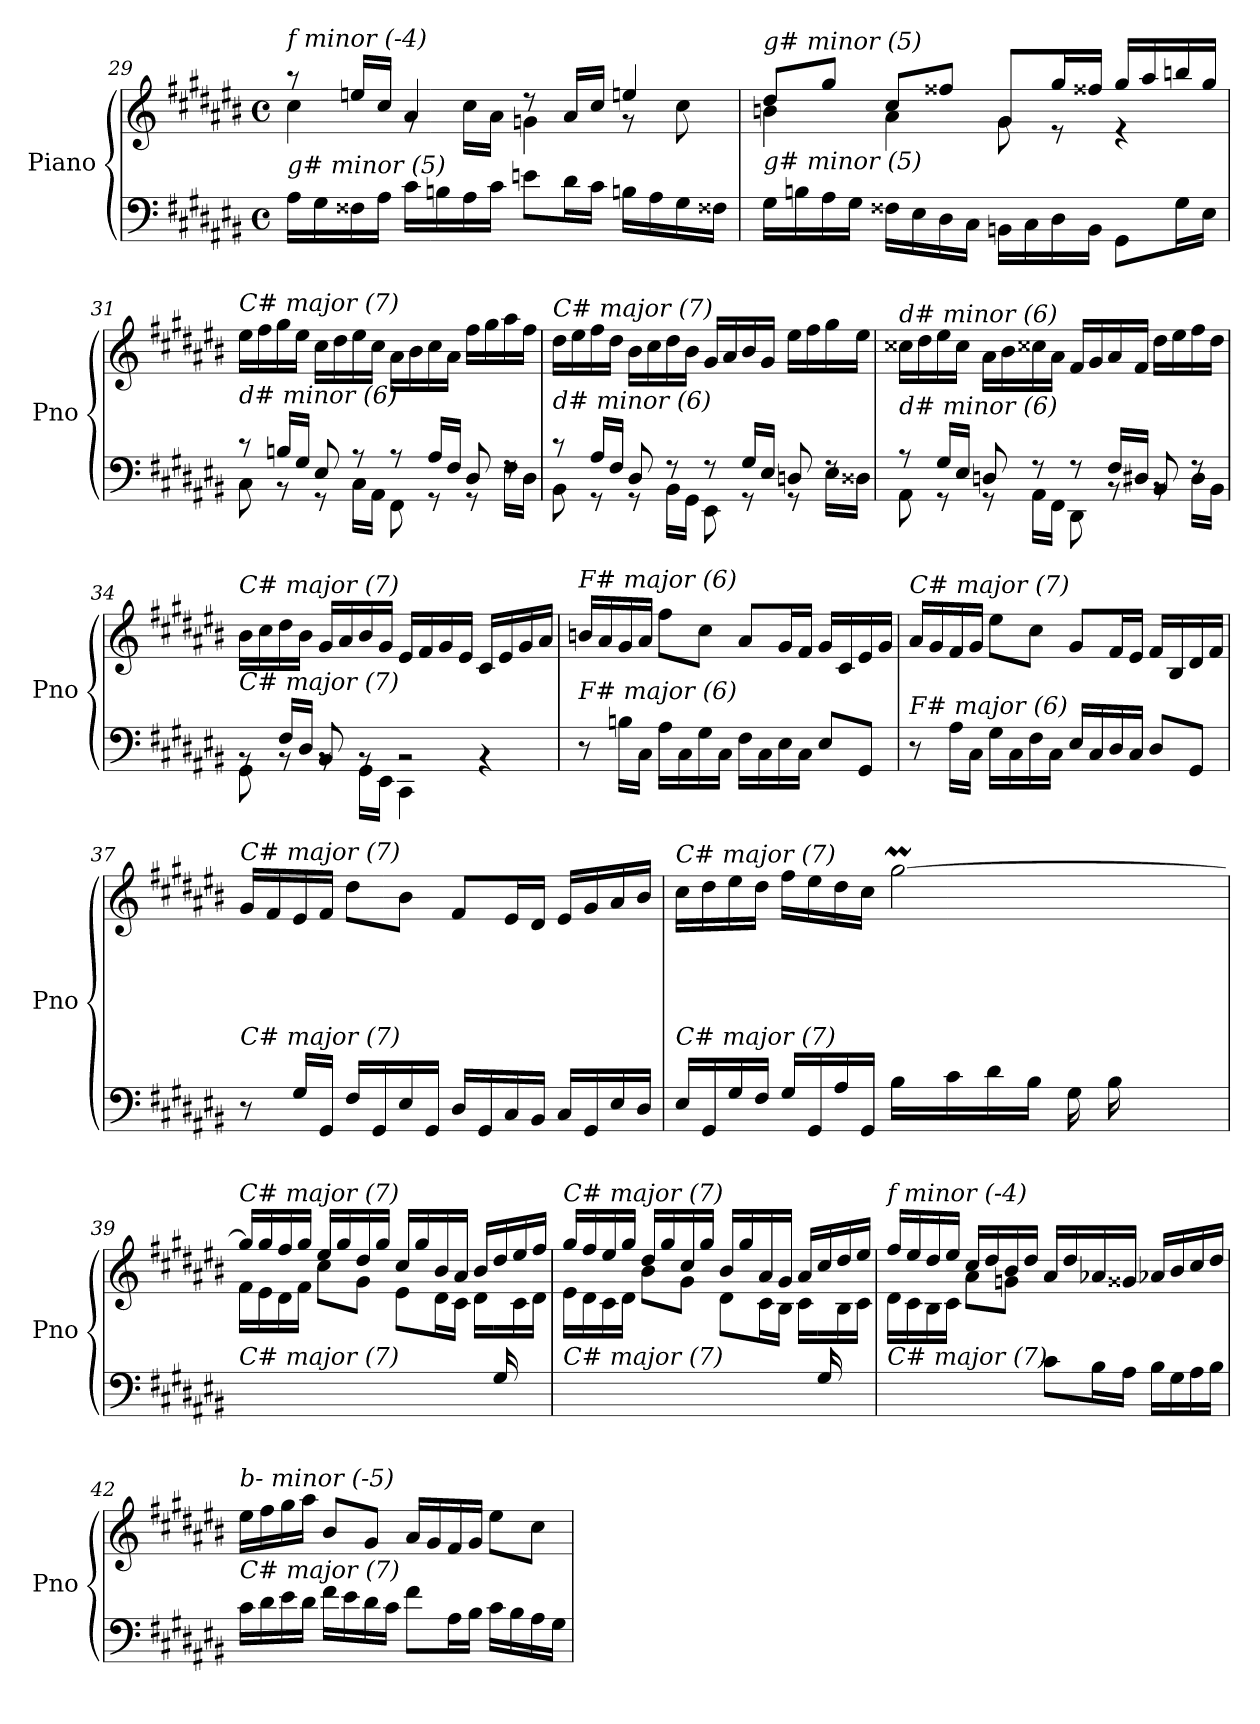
**kern	**kern
*part1	*part1
*staff2	*staff1
*I"Piano	*
*I'Pno	*
!!LO:LB:g=z
*clefF4	*clefG2
*k[f#c#g#d#a#e#b#]	*k[f#c#g#d#a#e#b#]
*M4/4	*M4/4
*met(c)	*met(c)
=29	=29
*	*^
!	!LO:TX:i:t=f minor (-4)	!
!LO:TX:i:t=g# minor (5)	!	!
16A#\LL	8r	4cc#\
16G#\	.	.
16F##X\	16een/LL	.
16A#\JJ	16cc#/JJ	.
16c#\LL	4a#/	8rg
16Bn\	.	.
16A#\	.	16cc#\LL
16c#\JJ	.	16a#\JJ
8en\L	8r	4gni\
16d#\L	16a#/LL	.
16c#\JJ	16cc#/JJ	.
16Bn\LL	4een/	8r
16A#\	.	.
16G#\	.	8cc#\
16F##X\JJ	.	.
=30	=30	=30
!	!LO:TX:i:t=g# minor (5)	!
!LO:TX:i:t=g# minor (5)	!	!
16G#\LL	8dd#/L	4bn\
16Bn\	.	.
16A#\	8gg#/J	.
16G#\JJ	.	.
16F##Xj\LL	8cc#/L	4a#\
16E#\	.	.
16D#\	8ff##X/J	.
16C#\JJ	.	.
16BBn\LL	8g#/L	8g#\
16C#\	.	.
16D#\	16gg#/L	8r
16BB\JJ	16ff##X/JJ	.
8GG#\L	16gg#/LL	4r
.	16aa#/	.
16G#\L	16bbn/	.
16E#\JJ	16gg#/JJ	.
*	*v	*v
!!LO:PB:g=z
=31	=31
*^	*
!	!	!LO:TX:i:t=C# major (7)
!LO:TX:i:t=d# minor (6)	!	!
8r	8C#\	16ee#\LL
.	.	16ff#\
16Bn/LL	8r	16gg#\
16G#/JJ	.	16ee#\JJ
8E#/	8r	16cc#\LL
.	.	16dd#\
8r	16C#\LL	16ee#\
.	16AA#\JJ	16cc#\JJ
8r	8FF#\	16a#\LL
.	.	16b#\
16A#/LL	8r	16cc#\
16F#/JJ	.	16a#\JJ
8D#/	8r	16ff#\LL
.	.	16gg#\
8rF	16F#\LL	16aa#\
.	16D#\JJ	16ff#\JJ
=32	=32	=32
!	!	!LO:TX:i:t=C# major (7)
!LO:TX:i:t=d# minor (6)	!	!
8r	8BB#\	16dd#\LL
.	.	16ee#\
16A#/LL	8r	16ff#\
16F#/JJ	.	16dd#\JJ
8D#/	8r	16b#\LL
.	.	16cc#\
8r	16BB#\LL	16dd#\
.	16GG#\JJ	16b#\JJ
8r	8EE#\	16g#/LL
.	.	16a#/
16G#/LL	8r	16b#/
16E#/JJ	.	16g#/JJ
8Dni/	8r	16ee#\LL
.	.	16ff#\
8rF	16E#\LL	16gg#\
.	16D##Xi\JJ	16ee#\JJ
=33	=33	=33
!	!	!LO:TX:i:t=d# minor (6)
!LO:TX:i:t=d# minor (6)	!	!
8r	8AA#\	16cc##X\LL
.	.	16dd#\
16G#/LL	8r	16ee#\
16E#/JJ	.	16cc##\JJ
8Dni/	8r	16a#\LL
.	.	16b#\
8r	16AA#\LL	16cc##X\
.	16FF#\JJ	16a#\JJ
8r	8DD#\	16f#/LL
.	.	16g#/
16F#/LL	8rBB	16a#/
16D#/JJ	.	16f#/JJ
8BB#/	8rBB	16dd#\LL
.	.	16ee#\
8rF	16D#\LL	16ff#\
.	16BB#\JJ	16dd#\JJ
!!LO:LB:g=z
=34	=34	=34
!	!	!LO:TX:i:t=C# major (7)
!LO:TX:i:t=C# major (7)	!	!
8rBB	8GG#\	16b#\LL
.	.	16cc#\
16F#/LL	8rBB	16dd#\
16D#/JJ	.	16b#\JJ
8BB#/	8rBB	16g#/LL
.	.	16a#/
8rBB	16GG#\LL	16b#/
.	16EE#\JJ	16g#/JJ
2rBB	4CC#\	16e#/LL
.	.	16f#/
.	.	16g#/
.	.	16e#/JJ
.	4rBB	16c#/LL
.	.	16e#/
.	.	16g#/
.	.	16a#/JJ
*v	*v	*
=35	=35
!	!LO:TX:i:t=F# major (6)
!LO:TX:i:t=F# major (6)	!
8r	16bn/LL
.	16a#/
16Bn\LL	16g#/
16C#\JJ	16a#/JJ
16A#\LL	8ff#\L
16C#\	.
16G#\	8cc#\J
16C#\JJ	.
16F#\LL	8a#/L
16C#\	.
16E#\	16g#/L
16C#\JJ	16f#/JJ
8E#/L	16g#/LL
.	16c#/
8GG#/J	16e#/
.	16g#/JJ
=36	=36
!	!LO:TX:i:t=C# major (7)
!LO:TX:i:t=F# major (6)	!
8r	16a#/LL
.	16g#/
16A#\LL	16f#/
16C#\JJ	16g#/JJ
16G#\LL	8ee#\L
16C#\	.
16F#\	8cc#\J
16C#\JJ	.
16E#/LL	8g#/L
16C#/	.
16D#/	16f#/L
16C#/JJ	16e#/JJ
8D#/L	16f#/LL
.	16B#/
8GG#/J	16d#/
.	16f#/JJ
!!LO:LB:g=z
=37	=37
!	!LO:TX:i:t=C# major (7)
!LO:TX:i:t=C# major (7)	!
8r	16g#/LL
.	16f#/
16G#/LL	16e#/
16GG#/JJ	16f#/JJ
16F#/LL	8dd#\L
16GG#/	.
16E#/	8b#\J
16GG#/JJ	.
16D#/LL	8f#/L
16GG#/	.
16C#/	16e#/L
16BB#/JJ	16d#/JJ
16C#/LL	16e#/LL
16GG#/	16g#/
16E#/	16a#/
16D#/JJ	16b#/JJ
=38	=38
*^	*^
*	*	*	*^
!	!	!LO:TX:i:t=C# major (7)	!	!
!LO:TX:i:t=C# major (7)	!	!	!	!
2ryy	16E#/LL	16cc#\LL	2ryy	2..ryy
.	16GG#/	16dd#\	.	.
.	16G#/	16ee#\	.	.
.	16F#/JJ	16dd#\JJ	.	.
.	16G#/LL	16ff#\LL	.	.
.	16GG#/	16ee#\	.	.
.	16A#/	16dd#\	.	.
.	16GG#/JJ	16cc#\JJ	.	.
2ryy	16B#\LL	[2gg#M\	32aa#!yy	.
.	.	.	32gg#!yy	.
.	16c#\	.	32ff##X!jyy	.
.	.	.	32gg#!yy	.
.	16d#\	.	32aa#!yy	.
.	.	.	32gg#!yy	.
.	16B#\JJ	.	32aa#!yy	.
.	.	.	32gg#!yy	.
.	16G#\LL	.	32aa#!yy	.
.	.	.	32gg#!yy	.
.	16B#\	.	32aa#!yy	.
.	.	.	32gg#!yy	.
.	8ryy	.	32aa#!yy	16d#\
.	.	.	32gg#!yy	.
.	.	.	32aa#!yy	16e#\JJ
.	.	.	32gg#!yy	.
*v	*v	*	*	*
*	*	*v	*v
=39	=39	=39
!	!LO:TX:i:t=C# major (7)	!
!LO:TX:i:t=C# major (7)	!	!
2ryy	16gg#/LL]	16f#\LL
.	16gg#/	16e#\
.	16ff#/	16d#\
.	16gg#/JJ	16f#\JJ
.	16ee#/LL	8cc#\L
.	16gg#/	.
.	16dd#/	8g#\J
.	16gg#/JJ	.
4ryy	16cc#/LL	8e#\L
.	16gg#/	.
.	16b#/	16d#\L
.	16a#/JJ	16c#\JJ
16ryy	16b#/LL	16d#\LL
16G#/	16dd#/	16ryy
8ryy	16ee#/	16c#\
.	16ff#/JJ	16d#\JJ
!!LO:LB:g=z	!!
=40	=40	=40
!	!LO:TX:i:t=C# major (7)	!
!LO:TX:i:t=C# major (7)	!	!
2ryy	16gg#/LL	16e#\LL
.	16ff#/	16d#\
.	16ee#/	16c#\
.	16gg#/JJ	16d#\JJ
.	16dd#/LL	8b#\L
.	16gg#/	.
.	16cc#/	8g#\J
.	16gg#/JJ	.
4ryy	16b#/LL	8d#\L
.	16gg#/	.
.	16a#/	16c#\L
.	16g#/JJ	16B#\JJ
16ryy	16a#/LL	16c#\LL
16G#/	16cc#/	16ryy
8ryy	16dd#/	16B#\
.	16ee#/JJ	16c#\JJ
=41	=41	=41
!	!LO:TX:i:t=f minor (-4)	!
!LO:TX:i:t=C# major (7)	!	!
2ryy	16ff#/LL	16d#\LL
.	16ee#/	16c#\
.	16dd#/	16B#\
.	16ee#/JJ	16c#\JJ
.	16cc#/LL	8a#\L
.	16dd#/	.
.	16b#/	8gni\J
.	16dd#/JJ	.
8c#\L	16a#/LL	2ryy
.	16dd#/	.
16B#\L	16a-Xi/	.
16A#\JJ	16g##Xi/JJ	.
16B#\LL	16a-Xi/LL	.
16G#\	16b#/	.
16A#\	16cc#/	.
16B#\JJ	16dd#/JJ	.
*	*v	*v
=42	=42
!	!LO:TX:i:t=b- minor (-5)
!LO:TX:i:t=C# major (7)	!
16c#\LL	16ee#\LL
16d#\	16ff#\
16e#\	16gg#\
16d#\JJ	16aa#\JJ
16f#\LL	8b#/L
16e#\	.
16d#\	8g#/J
16c#\JJ	.
8f#\L	16a#/LL
.	16g#/
16A#\L	16f#/
16B#\JJ	16g#/JJ
16c#\LL	8ee#\L
16B#\	.
16A#\	8cc#\J
16G#\JJ	.
=	=
*-	*-
